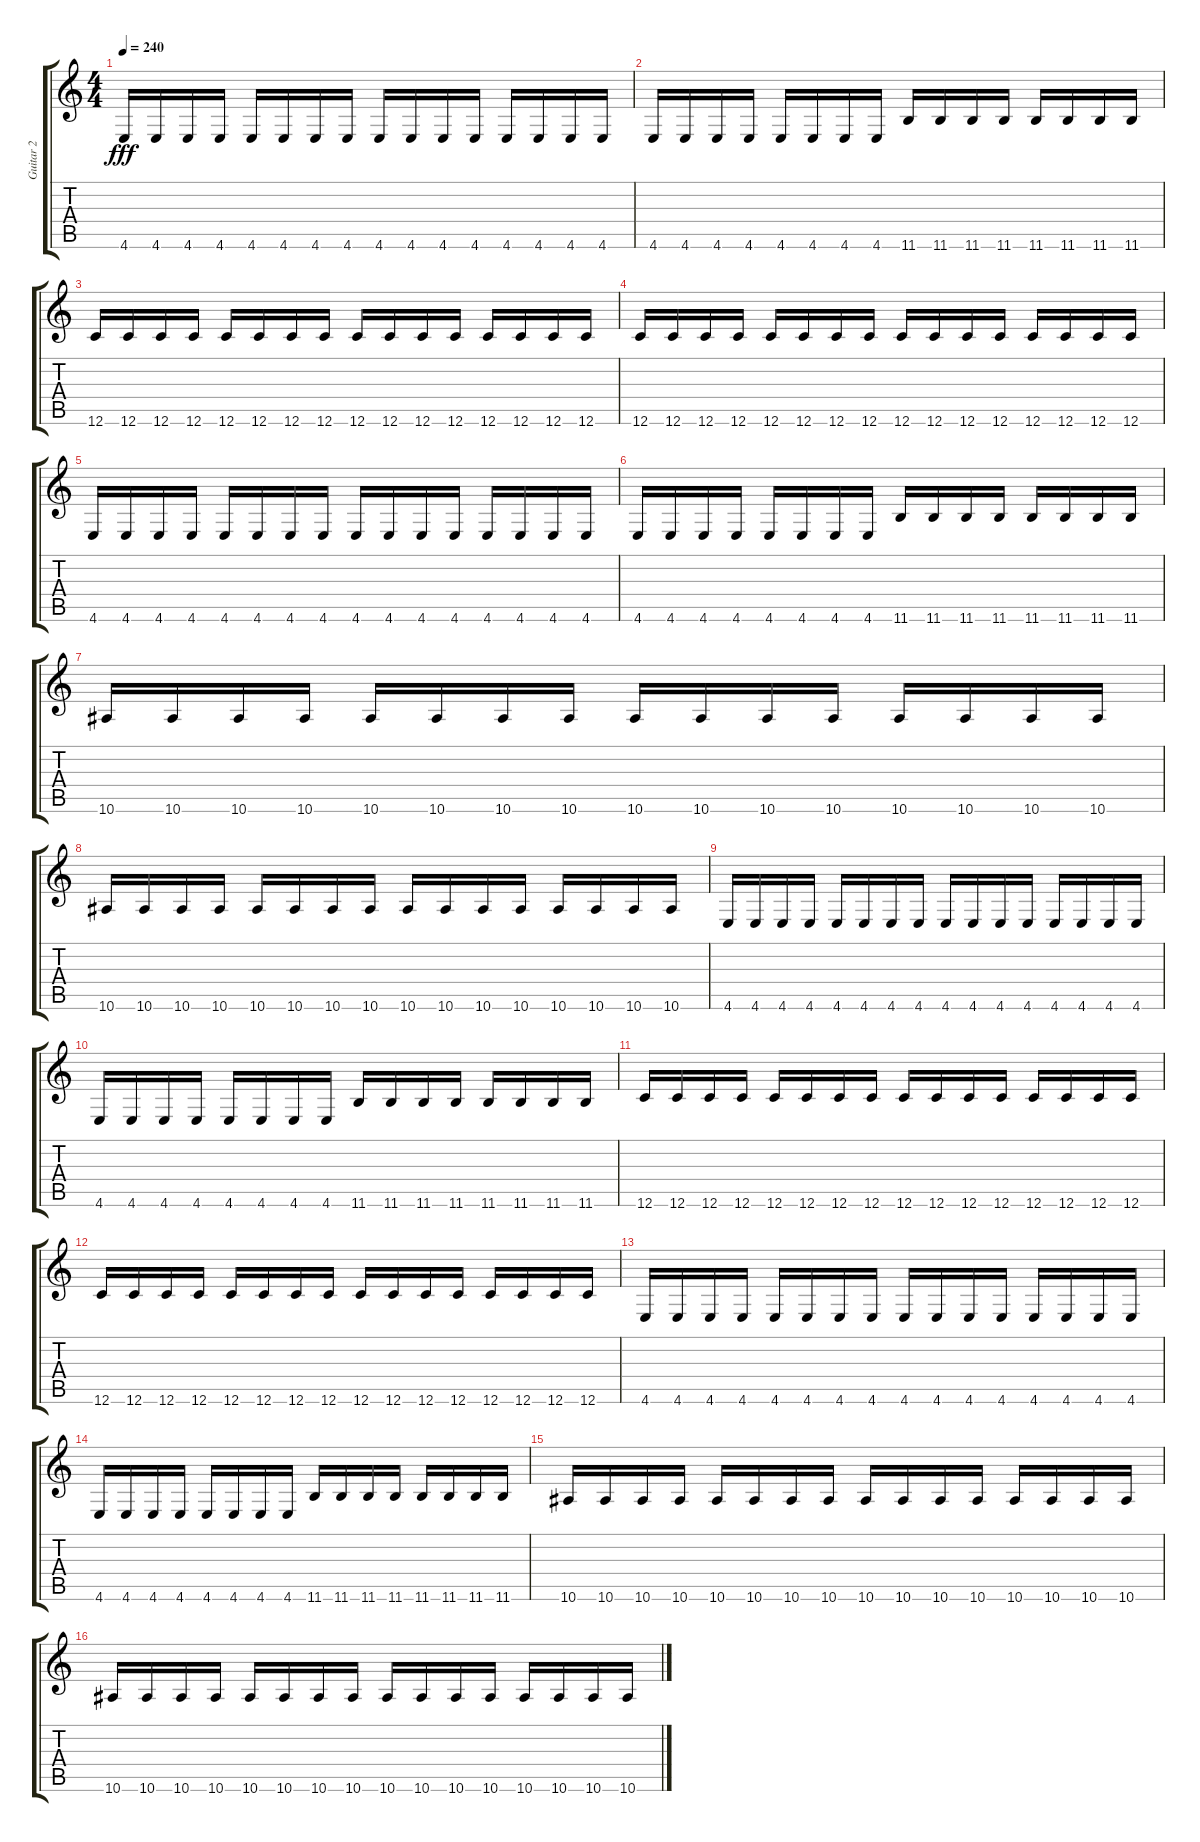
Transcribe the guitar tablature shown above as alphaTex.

\track ("Guitar 2" "Guitar 2") {instrument distortionguitar}
\staff {score tabs}
\tuning (G4 C4 G3 C3 G2 C2) {hide}
\ts (4 4)
\tempo 240
\clef g2
\ks c
4.6.16{dy fff} 4.6.16 4.6.16 4.6.16 4.6.16 4.6.16 4.6.16 4.6.16 4.6.16 4.6.16 4.6.16 4.6.16 4.6.16 4.6.16 4.6.16 4.6.16 |
4.6.16 4.6.16 4.6.16 4.6.16 4.6.16 4.6.16 4.6.16 4.6.16 11.6.16 11.6.16 11.6.16 11.6.16 11.6.16 11.6.16 11.6.16 11.6.16 |
12.6.16 12.6.16 12.6.16 12.6.16 12.6.16 12.6.16 12.6.16 12.6.16 12.6.16 12.6.16 12.6.16 12.6.16 12.6.16 12.6.16 12.6.16 12.6.16 |
12.6.16 12.6.16 12.6.16 12.6.16 12.6.16 12.6.16 12.6.16 12.6.16 12.6.16 12.6.16 12.6.16 12.6.16 12.6.16 12.6.16 12.6.16 12.6.16 |
4.6.16 4.6.16 4.6.16 4.6.16 4.6.16 4.6.16 4.6.16 4.6.16 4.6.16 4.6.16 4.6.16 4.6.16 4.6.16 4.6.16 4.6.16 4.6.16 |
4.6.16 4.6.16 4.6.16 4.6.16 4.6.16 4.6.16 4.6.16 4.6.16 11.6.16 11.6.16 11.6.16 11.6.16 11.6.16 11.6.16 11.6.16 11.6.16 |
10.6.16 10.6.16 10.6.16 10.6.16 10.6.16 10.6.16 10.6.16 10.6.16 10.6.16 10.6.16 10.6.16 10.6.16 10.6.16 10.6.16 10.6.16 10.6.16 |
10.6.16 10.6.16 10.6.16 10.6.16 10.6.16 10.6.16 10.6.16 10.6.16 10.6.16 10.6.16 10.6.16 10.6.16 10.6.16 10.6.16 10.6.16 10.6.16 |
4.6.16 4.6.16 4.6.16 4.6.16 4.6.16 4.6.16 4.6.16 4.6.16 4.6.16 4.6.16 4.6.16 4.6.16 4.6.16 4.6.16 4.6.16 4.6.16 |
4.6.16 4.6.16 4.6.16 4.6.16 4.6.16 4.6.16 4.6.16 4.6.16 11.6.16 11.6.16 11.6.16 11.6.16 11.6.16 11.6.16 11.6.16 11.6.16 |
12.6.16 12.6.16 12.6.16 12.6.16 12.6.16 12.6.16 12.6.16 12.6.16 12.6.16 12.6.16 12.6.16 12.6.16 12.6.16 12.6.16 12.6.16 12.6.16 |
12.6.16 12.6.16 12.6.16 12.6.16 12.6.16 12.6.16 12.6.16 12.6.16 12.6.16 12.6.16 12.6.16 12.6.16 12.6.16 12.6.16 12.6.16 12.6.16 |
4.6.16 4.6.16 4.6.16 4.6.16 4.6.16 4.6.16 4.6.16 4.6.16 4.6.16 4.6.16 4.6.16 4.6.16 4.6.16 4.6.16 4.6.16 4.6.16 |
4.6.16 4.6.16 4.6.16 4.6.16 4.6.16 4.6.16 4.6.16 4.6.16 11.6.16 11.6.16 11.6.16 11.6.16 11.6.16 11.6.16 11.6.16 11.6.16 |
10.6.16 10.6.16 10.6.16 10.6.16 10.6.16 10.6.16 10.6.16 10.6.16 10.6.16 10.6.16 10.6.16 10.6.16 10.6.16 10.6.16 10.6.16 10.6.16 |
10.6.16 10.6.16 10.6.16 10.6.16 10.6.16 10.6.16 10.6.16 10.6.16 10.6.16 10.6.16 10.6.16 10.6.16 10.6.16 10.6.16 10.6.16 10.6.16
